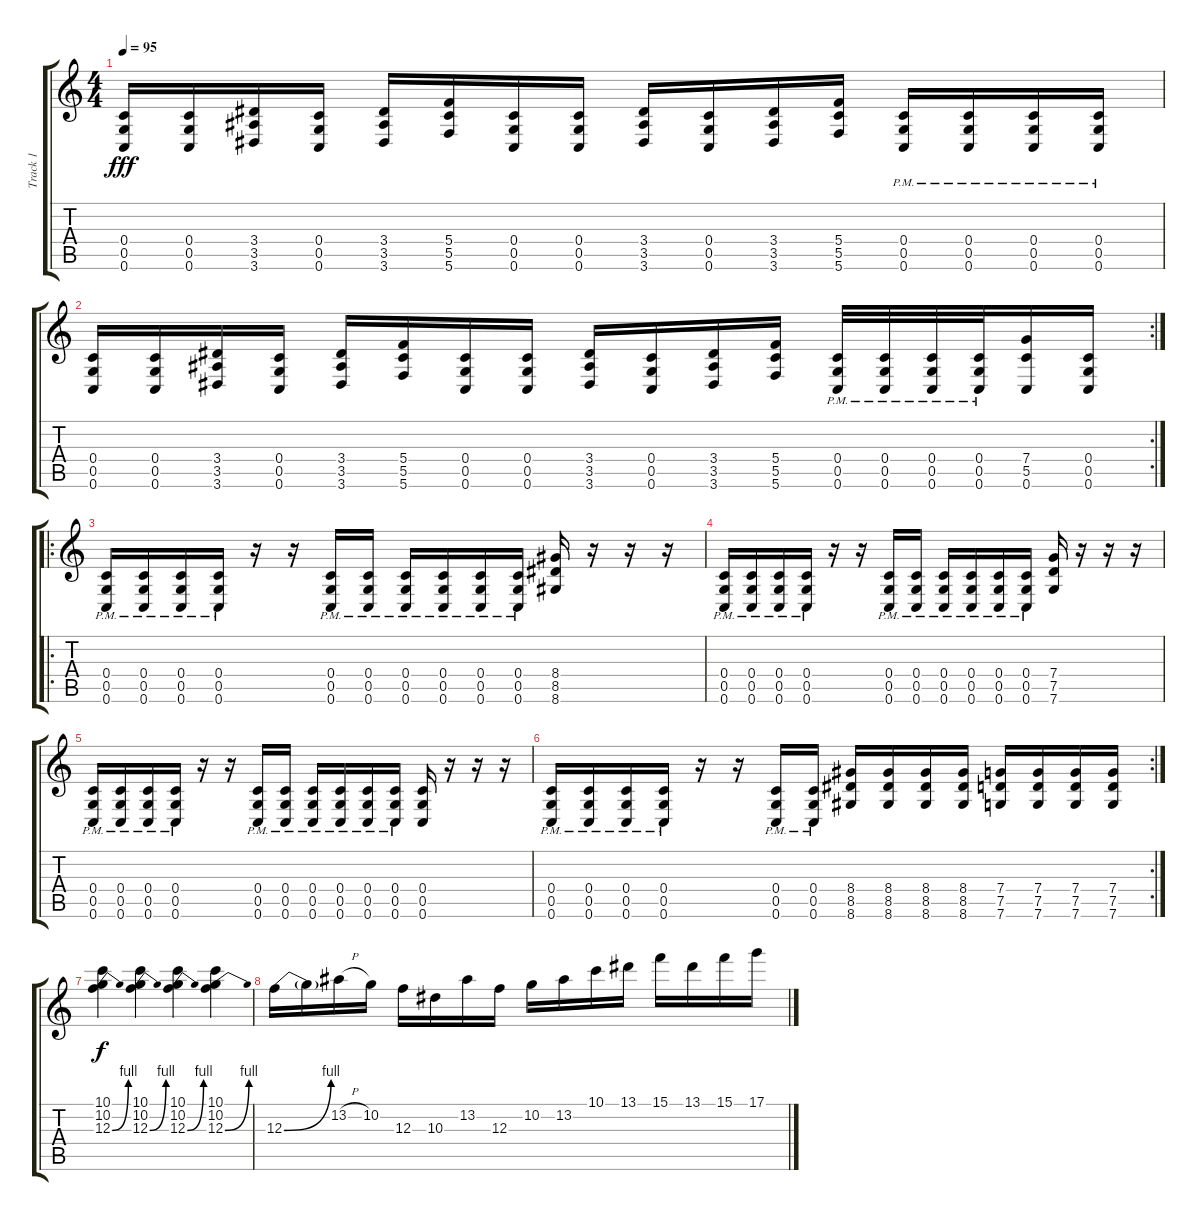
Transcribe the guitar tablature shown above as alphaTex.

\track ("Track 1" "Track 1") {instrument overdrivenguitar}
\staff {score tabs}
\tuning (D4 A3 F3 C3 G2 C2) {hide}
\ts (4 4)
\tempo 95
\clef g2
\ks c
(0.4 0.5 0.6).16{dy fff} (0.4 0.5 0.6).16 (3.4 3.5 3.6).16 (0.4 0.5 0.6).16 (3.4 3.5 3.6).16 (5.4 5.5 5.6).16 (0.4 0.5 0.6).16 (0.4 0.5 0.6).16 (3.4 3.5 3.6).16 (0.4 0.5 0.6).16 (3.4 3.5 3.6).16 (5.4 5.5 5.6).16 (0.4{pm} 0.5{pm} 0.6{pm}).16 (0.4{pm} 0.5{pm} 0.6{pm}).16 (0.4{pm} 0.5{pm} 0.6{pm}).16 (0.4{pm} 0.5{pm} 0.6{pm}).16 |
\rc 2
(0.4 0.5 0.6).16 (0.4 0.5 0.6).16 (3.4 3.5 3.6).16 (0.4 0.5 0.6).16 (3.4 3.5 3.6).16 (5.4 5.5 5.6).16 (0.4 0.5 0.6).16 (0.4 0.5 0.6).16 (3.4 3.5 3.6).16 (0.4 0.5 0.6).16 (3.4 3.5 3.6).16 (5.4 5.5 5.6).16 (0.4{pm} 0.5{pm} 0.6{pm}).32 (0.4{pm} 0.5{pm} 0.6{pm}).32 (0.4{pm} 0.5{pm} 0.6{pm}).32 (0.4{pm} 0.5{pm} 0.6{pm}).32 (7.4 5.5 0.6).16 (0.4 0.5 0.6).16 |
\ro
(0.4{pm} 0.5{pm} 0.6{pm}).16 (0.4{pm} 0.5{pm} 0.6{pm}).16 (0.4{pm} 0.5{pm} 0.6{pm}).16 (0.4{pm} 0.5{pm} 0.6{pm}).16 r.16 r.16 (0.4{pm} 0.5{pm} 0.6{pm}).16 (0.4{pm} 0.5{pm} 0.6{pm}).16 (0.4{pm} 0.5{pm} 0.6{pm}).16 (0.4{pm} 0.5{pm} 0.6{pm}).16 (0.4{pm} 0.5{pm} 0.6{pm}).16 (0.4{pm} 0.5{pm} 0.6{pm}).16 (8.4 8.5 8.6).16 r.16 r.16 r.16 |
(0.4{pm} 0.5{pm} 0.6{pm}).16 (0.4{pm} 0.5{pm} 0.6{pm}).16 (0.4{pm} 0.5{pm} 0.6{pm}).16 (0.4{pm} 0.5{pm} 0.6{pm}).16 r.16 r.16 (0.4{pm} 0.5{pm} 0.6{pm}).16 (0.4{pm} 0.5{pm} 0.6{pm}).16 (0.4{pm} 0.5{pm} 0.6{pm}).16 (0.4{pm} 0.5{pm} 0.6{pm}).16 (0.4{pm} 0.5{pm} 0.6{pm}).16 (0.4{pm} 0.5{pm} 0.6{pm}).16 (7.4 7.5 7.6).16 r.16 r.16 r.16 |
(0.4{pm} 0.5{pm} 0.6{pm}).16 (0.4{pm} 0.5{pm} 0.6{pm}).16 (0.4{pm} 0.5{pm} 0.6{pm}).16 (0.4{pm} 0.5{pm} 0.6{pm}).16 r.16 r.16 (0.4{pm} 0.5{pm} 0.6{pm}).16 (0.4{pm} 0.5{pm} 0.6{pm}).16 (0.4{pm} 0.5{pm} 0.6{pm}).16 (0.4{pm} 0.5{pm} 0.6{pm}).16 (0.4{pm} 0.5{pm} 0.6{pm}).16 (0.4{pm} 0.5{pm} 0.6{pm}).16 (0.4 0.5 0.6).16 r.16 r.16 r.16 |
\rc 2
(0.4{pm} 0.5{pm} 0.6{pm}).16 (0.4{pm} 0.5{pm} 0.6{pm}).16 (0.4{pm} 0.5{pm} 0.6{pm}).16 (0.4{pm} 0.5{pm} 0.6{pm}).16 r.16 r.16 (0.4{pm} 0.5{pm} 0.6{pm}).16 (0.4{pm} 0.5{pm} 0.6{pm}).16 (8.4 8.5 8.6).16 (8.4 8.5 8.6).16 (8.4 8.5 8.6).16 (8.4 8.5 8.6).16 (7.4 7.5 7.6).16 (7.4 7.5 7.6).16 (7.4 7.5 7.6).16 (7.4 7.5 7.6).16 |
(10.1 10.2 12.3{be (bend 0 0 60 4)}).4{dy f} (10.1 10.2 12.3{be (bend 0 0 60 4)}).4 (10.1 10.2 12.3{be (bend 0 0 60 4)}).4 (10.1 10.2 12.3{be (bend 0 0 60 4)}).4 |
12.3{be (bend 0 0 60 4)}.16 12.3{t}.16 13.2{h}.16 10.2.16 12.3.16 10.3.16 13.2.16 12.3.16 10.2.16 13.2.16 10.1.16 13.1.16 15.1.16 13.1.16 15.1.16 17.1.16
